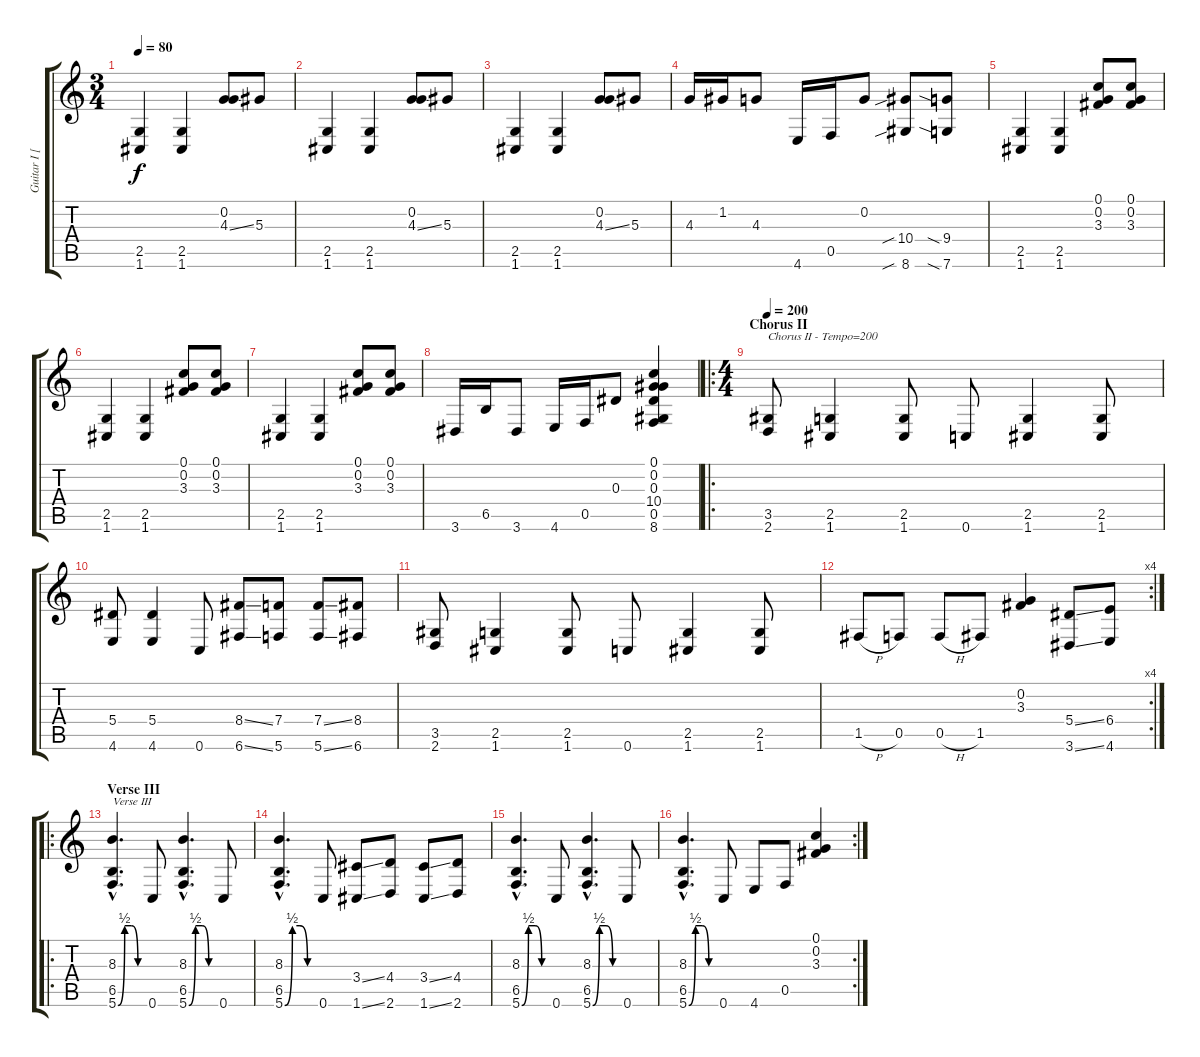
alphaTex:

\track ("Guitar I [Luc Lemay]" "Guitar I [") {instrument distortionguitar}
\staff {score tabs}
\tuning (C4 G3 Eb3 Bb2 F2 C2) {hide}
\ts (3 4)
\tempo 80
\clef g2
\ks c
(2.5 1.6).4{dy f} (2.5 1.6).4 (0.2 4.3{ss}).8 5.3.8 |
(2.5 1.6).4 (2.5 1.6).4 (0.2 4.3{ss}).8 5.3.8 |
(2.5 1.6).4 (2.5 1.6).4 (0.2 4.3{ss}).8 5.3.8 |
4.3.16 1.2.16 4.3.8 4.6.16 0.5.16 0.2.8 (10.4{sib} 8.6{sib}).8 (9.4{sia} 7.6{sia}).8 |
(2.5 1.6).4 (2.5 1.6).4 (0.1 0.2 3.3).8 (0.1 0.2 3.3).8 |
(2.5 1.6).4 (2.5 1.6).4 (0.1 0.2 3.3).8 (0.1 0.2 3.3).8 |
(2.5 1.6).4 (2.5 1.6).4 (0.1 0.2 3.3).8 (0.1 0.2 3.3).8 |
3.6.16 6.5.16 3.6.8 4.6.16 0.5.16 0.3.8 (0.1 0.2 0.3 10.4 0.5 8.6).4 |
\ro
\ts (4 4)
\section ("" "Chorus II")
\tempo 200
(3.5 2.6).8{txt "Chorus II - Tempo=200"} (2.5 1.6).4 (2.5 1.6).8 0.6.8 (2.5 1.6).4 (2.5 1.6).8 |
(5.4 4.6).8 (5.4 4.6).4 0.6.8 (8.4{ss} 6.6{ss}).8 (7.4 5.6).8 (7.4{ss} 5.6{ss}).8 (8.4 6.6).8 |
(3.5 2.6).8 (2.5 1.6).4 (2.5 1.6).8 0.6.8 (2.5 1.6).4 (2.5 1.6).8 |
\rc 4
1.5{h}.8 0.5.8 0.5{h}.8 1.5.8 (0.2 3.3).4 (5.4{ss} 3.6{ss}).8 (6.4 4.6).8 |
\ro
\section ("" "Verse III")
(8.3{hac} 6.5{hac} 5.6{be (custom 0 0 15 2 30 2 45 0 60 0) hac}).4{d txt "Verse III"} 0.6.8 (8.3{hac} 6.5{hac} 5.6{be (custom 0 0 15 2 30 2 45 0 60 0) hac}).4{d} 0.6.8 |
(8.3{hac} 6.5{hac} 5.6{be (custom 0 0 15 2 30 2 45 0 60 0) hac}).4{d} 0.6.8 (3.4{ss} 1.6{ss}).8 (4.4 2.6).8 (3.4{ss} 1.6{ss}).8 (4.4 2.6).8 |
(8.3{hac} 6.5{hac} 5.6{be (custom 0 0 15 2 30 2 45 0 60 0) hac}).4{d} 0.6.8 (8.3{hac} 6.5{hac} 5.6{be (custom 0 0 15 2 30 2 45 0 60 0) hac}).4{d} 0.6.8 |
\rc 2
(8.3{hac} 6.5{hac} 5.6{be (custom 0 0 15 2 30 2 45 0 60 0) hac}).4{d} 0.6.8 4.6.8 0.5.8 (0.1 0.2 3.3).4
